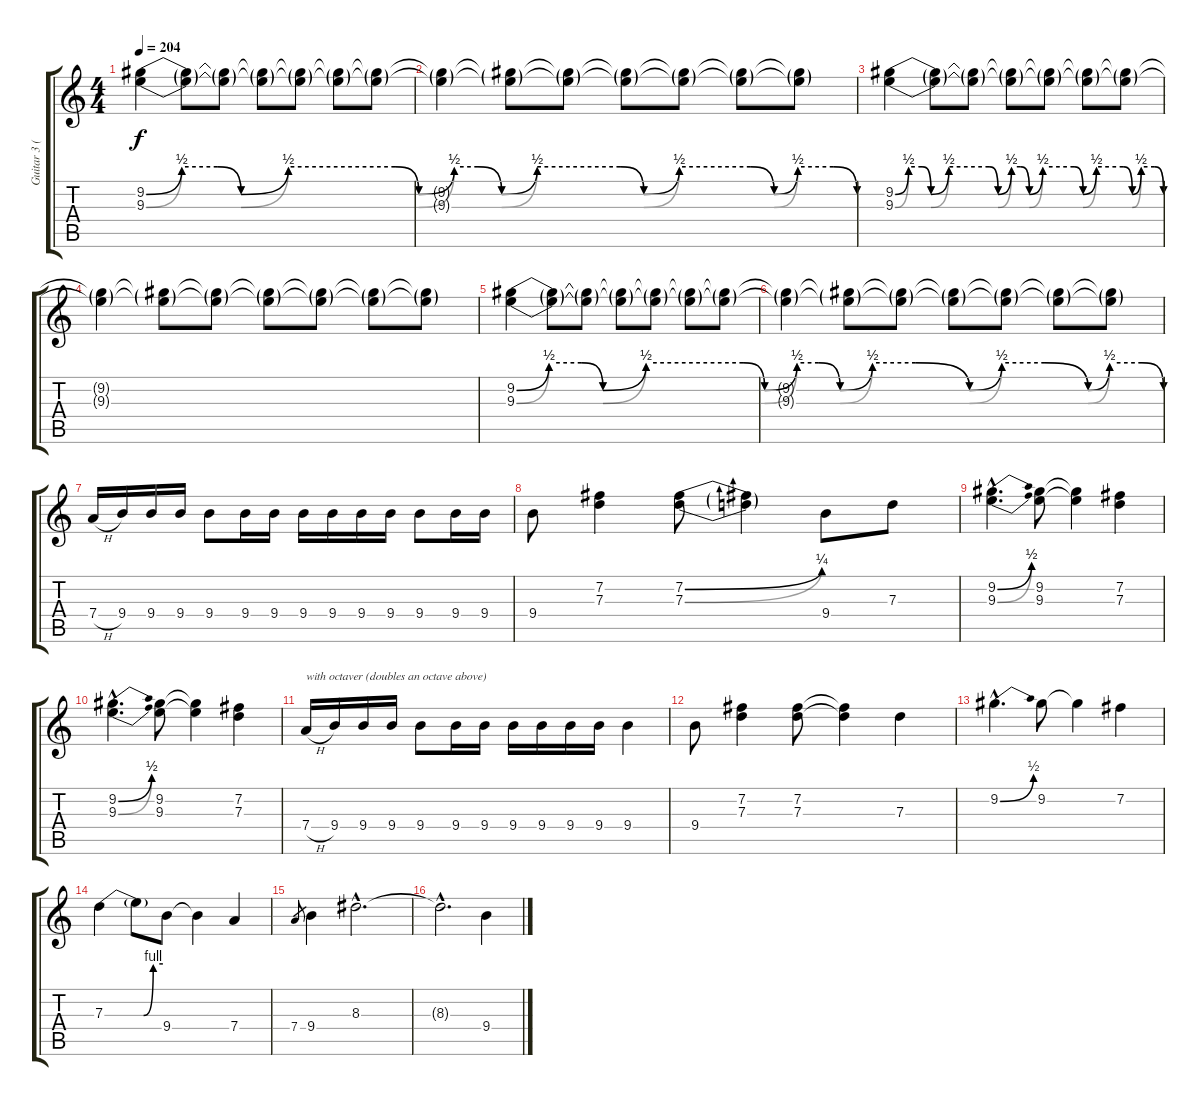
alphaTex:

\track ("Guitar 3 (solo)" "Guitar 3 (") {instrument distortionguitar}
\staff {score tabs}
\tuning (E4 B3 G3 D3 A2 D2) {hide}
\ts (4 4)
\tempo 204
\clef g2
\ks c
(9.2{be (custom 0 0 3 2 6 2 8 0 12 2 21 2 23 0 26 2 28 2 30 0 33 2 40 2 42 0 45 2 51 2 53 0 55 2 58 2 60 0)} 9.3{be (custom 0 0 3 2 6 2 8 0 12 2 21 2 23 0 26 2 28 2 30 0 33 2 40 2 42 0 45 2 51 2 53 0 55 2 58 2 60 0)}).4{dy f} (9.2{t} 9.3{t}).8 (9.2{t} 9.3{t}).8 (9.2{t} 9.3{t}).8 (9.2{t} 9.3{t}).8 (9.2{t} 9.3{t}).8 (9.2{t} 9.3{t}).8 |
(9.2{t} 9.3{t}).4 (9.2{t} 9.3{t}).8 (9.2{t} 9.3{t}).8 (9.2{t} 9.3{t}).8 (9.2{t} 9.3{t}).8 (9.2{t} 9.3{t}).8 (9.2{t} 9.3{t}).8 |
(9.2{be (custom 0 0 3 2 6 2 8 0 12 2 21 2 23 0 26 2 28 2 30 0 33 2 40 2 42 0 45 2 51 2 53 0 55 2 58 2 60 0)} 9.3{be (custom 0 0 3 2 6 2 8 0 12 2 21 2 23 0 26 2 28 2 30 0 33 2 40 2 42 0 45 2 51 2 53 0 55 2 58 2 60 0)}).4 (9.2{t} 9.3{t}).8 (9.2{t} 9.3{t}).8 (9.2{t} 9.3{t}).8 (9.2{t} 9.3{t}).8 (9.2{t} 9.3{t}).8 (9.2{t} 9.3{t}).8 |
(9.2{t} 9.3{t}).4 (9.2{t} 9.3{t}).8 (9.2{t} 9.3{t}).8 (9.2{t} 9.3{t}).8 (9.2{t} 9.3{t}).8 (9.2{t} 9.3{t}).8 (9.2{t} 9.3{t}).8 |
(9.2{be (custom 0 0 3 2 6 2 8 0 12 2 21 2 23 0 26 2 28 2 30 0 33 2 37 2 42 0 45 2 49 2 53 0 55 2 58 2 60 0)} 9.3{be (custom 0 0 3 2 6 2 8 0 12 2 21 2 23 0 26 2 28 2 30 0 33 2 37 2 42 0 45 2 49 2 53 0 55 2 58 2 60 0)}).4 (9.2{t} 9.3{t}).8 (9.2{t} 9.3{t}).8 (9.2{t} 9.3{t}).8 (9.2{t} 9.3{t}).8 (9.2{t} 9.3{t}).8 (9.2{t} 9.3{t}).8 |
(9.2{t} 9.3{t}).4 (9.2{t} 9.3{t}).8 (9.2{t} 9.3{t}).8 (9.2{t} 9.3{t}).8 (9.2{t} 9.3{t}).8 (9.2{t} 9.3{t}).8 (9.2{t} 9.3{t}).8 |
7.4{h}.16 9.4.16 9.4.16 9.4.16 9.4.8 9.4.16 9.4.16 9.4.16 9.4.16 9.4.16 9.4.16 9.4.8 9.4.16 9.4.16 |
9.4.8 (7.2 7.3).4 (7.2{be (bend 0 0 60 1)} 7.3{be (bend 0 0 60 1)}).8 (7.2{t} 7.3{t}).4 9.4.8 7.3.8 |
(9.2{be (bend 0 0 60 2) hac} 9.3{be (bend 0 0 60 2) hac}).4{d} (9.2 9.3).8 (9.2{t} 9.3{t}).4 (7.2 7.3).4 |
(9.2{be (bend 0 0 60 2) hac} 9.3{be (bend 0 0 60 2) hac}).4{d} (9.2 9.3).8 (9.2{t} 9.3{t}).4 (7.2 7.3).4 |
7.4{h}.16{txt "with octaver (doubles an octave above)"} 9.4.16 9.4.16 9.4.16 9.4.8 9.4.16 9.4.16 9.4.16 9.4.16 9.4.16 9.4.16 9.4.4 |
9.4.8 (7.2 7.3).4 (7.2 7.3).8 (7.2{t} 7.3{t}).4 7.3.4 |
9.2{be (bend 0 0 60 2) hac}.4{d} 9.2.8 9.2{t}.4 7.2.4 |
7.3{be (custom 0 0 40 0 50 4 60 4)}.4 7.3{t}.8 9.4.8 9.4{t}.4 7.4.4 |
7.4.8{gr} 9.4.4 8.3{hac}.2{d} |
8.3{hac t}.2{d} 9.4.4
